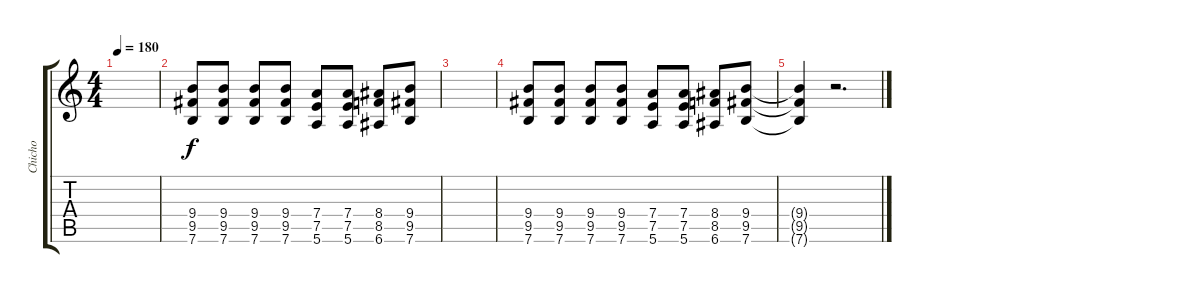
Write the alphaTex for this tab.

\track ("Chicho" "Chicho") {instrument distortionguitar}
\staff {score tabs}
\tuning (E4 B3 G3 D3 A2 E2) {hide}
\ts (4 4)
\tempo 180
\clef g2
\ks c
|
(9.4 9.5 7.6).8 (9.4 9.5 7.6).8 (9.4 9.5 7.6).8 (9.4 9.5 7.6).8 (7.4 7.5 5.6).8 (7.4 7.5 5.6).8 (8.4 8.5 6.6).8 (9.4 9.5 7.6).8 |
|
(9.4 9.5 7.6).8 (9.4 9.5 7.6).8 (9.4 9.5 7.6).8 (9.4 9.5 7.6).8 (7.4 7.5 5.6).8 (7.4 7.5 5.6).8 (8.4 8.5 6.6).8 (9.4 9.5 7.6).8 |
(9.4{t} 9.5{t} 7.6{t}).4 r.2{d}
